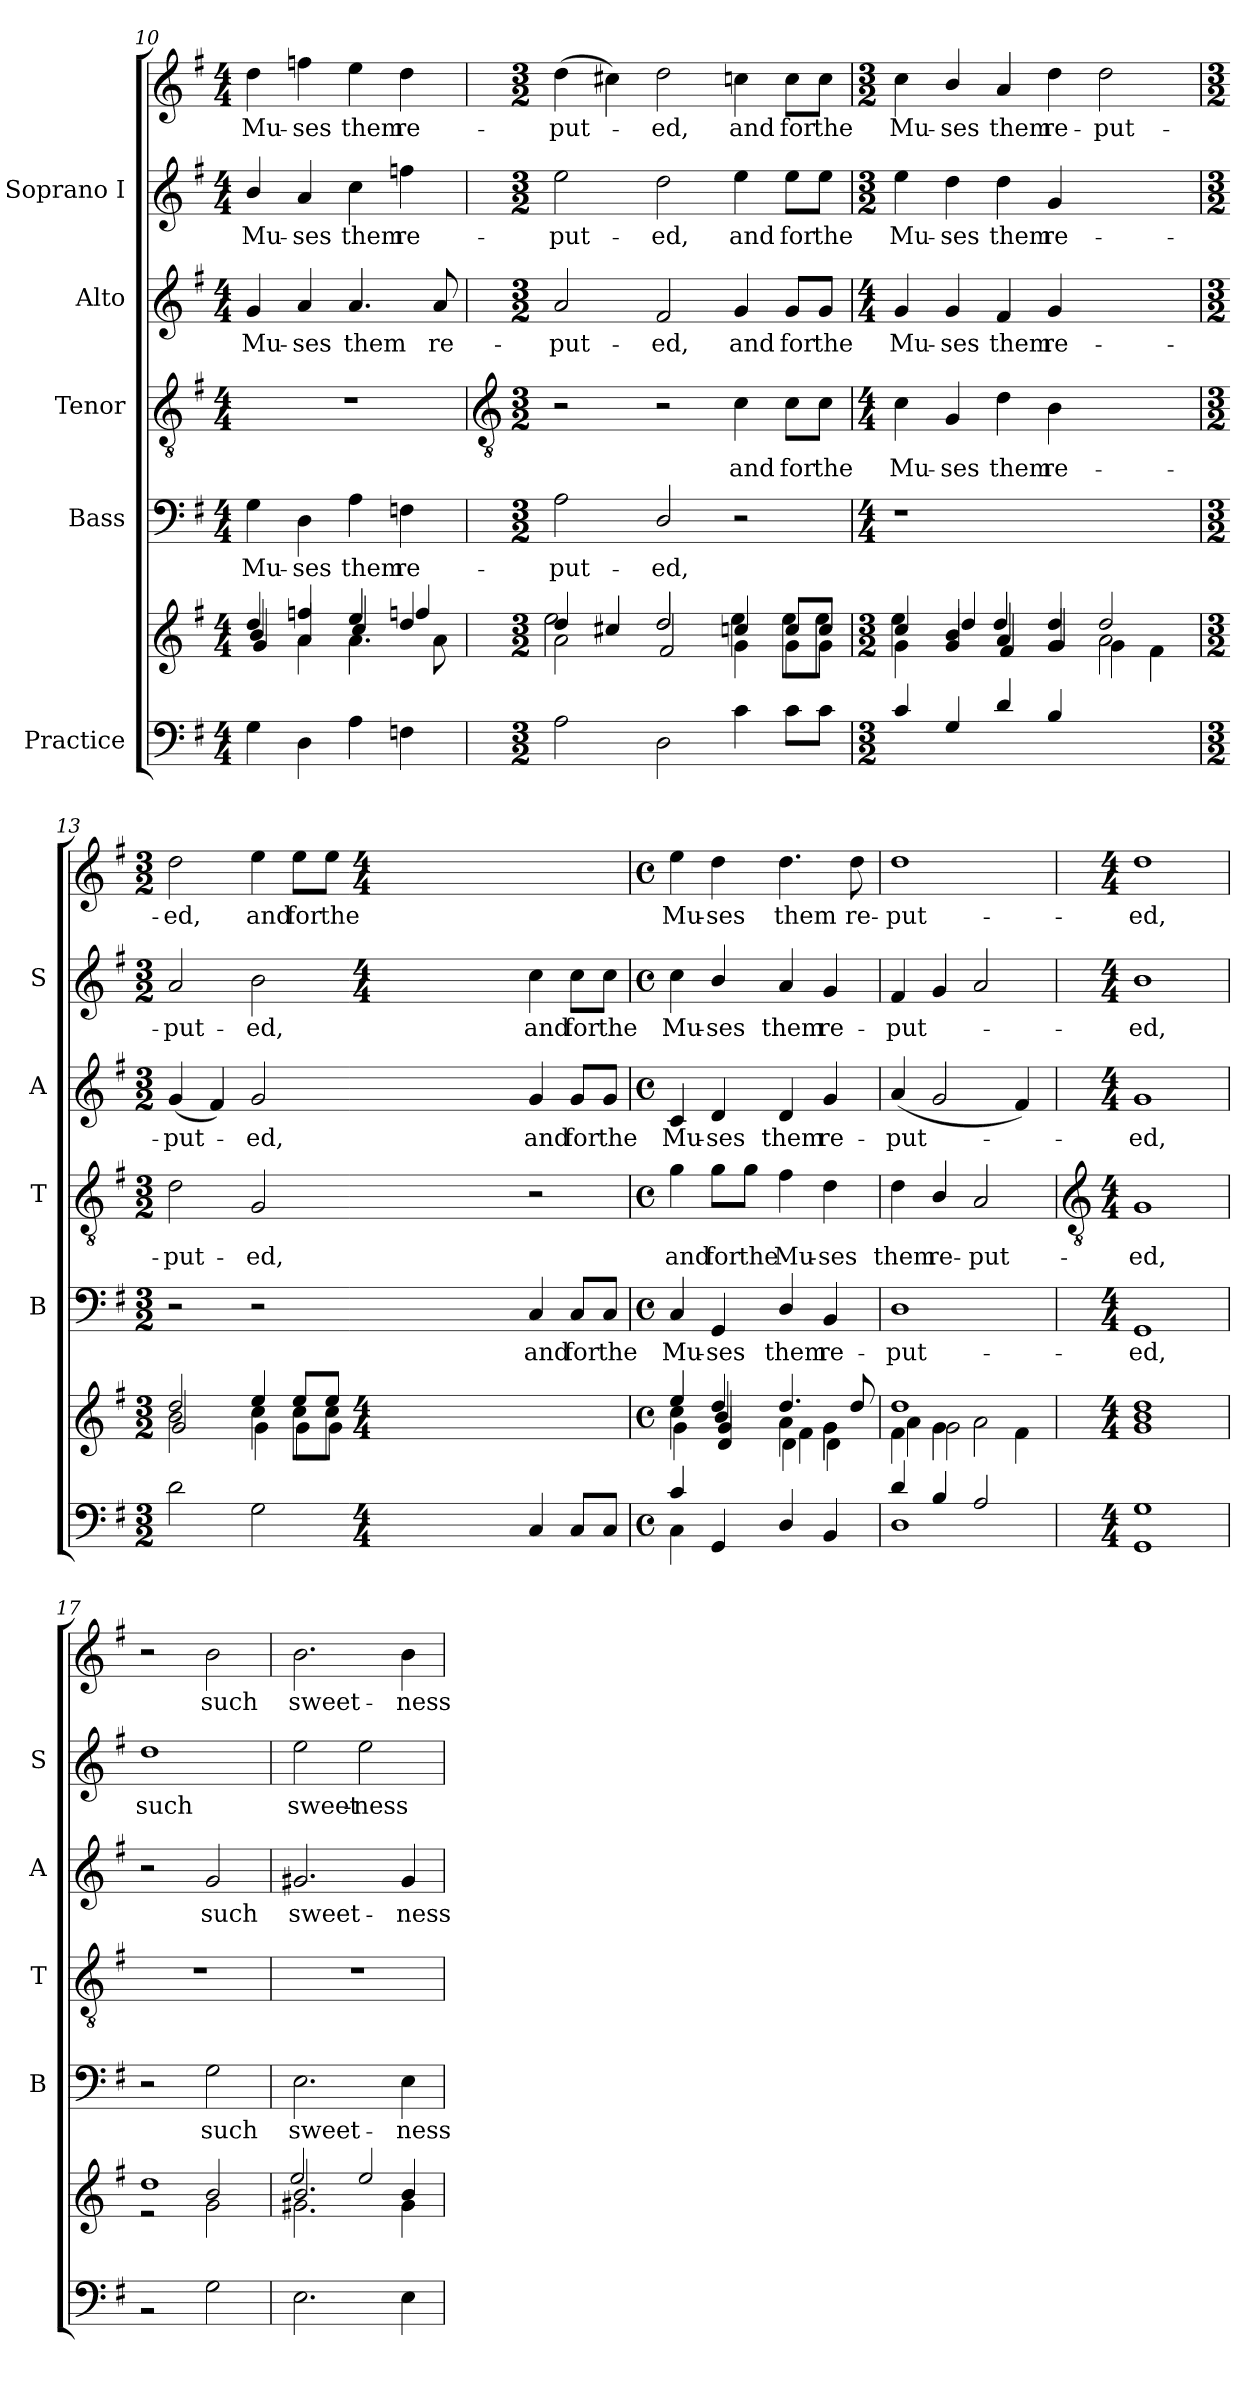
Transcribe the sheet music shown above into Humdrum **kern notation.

**kern	**kern	**kern	**text	**kern	**text	**kern	**text	**kern	**text	**kern	**text
*part5	*part5	*part4	*part4	*part3	*part3	*part2	*part2	*part1	*part1	*part1	*part1
*staff7	*staff6	*staff5	*staff5	*staff4	*staff4	*staff3	*staff3	*staff2	*staff2	*staff1	*staff1
*I"Practice	*	*I"Bass	*	*I"Tenor	*	*I"Alto	*	*I"Soprano I	*	*	*
*	*	*I'B	*	*I'T	*	*I'A	*	*I'S	*	*	*
*clefF4	*clefG2	*clefF4	*	*clefGv2	*	*clefG2	*	*clefG2	*	*clefG2	*
*k[f#]	*k[f#]	*k[f#]	*	*k[f#]	*	*k[f#]	*	*k[f#]	*	*k[f#]	*
*G:	*G:	*G:	*	*G:	*	*G:	*	*G:	*	*G:	*
*M4/4	*M4/4	*M4/4	*	*M4/4	*	*M4/4	*	*M4/4	*	*M4/4	*
=10	=10	=10	=10	=10	=10	=10	=10	=10	=10	=10	=10
*^	*^	*	*	*	*	*	*	*	*	*	*
*	*	*	*^	*	*	*	*	*	*	*	*	*	*
!	!	!	!	!	!	!LO:LY:b	!	!	!	!LO:LY:b	!	!LO:LY:b	!	!LO:LY:b
1ryy	4G	4dd/	4b/	4g	4G	Mu-	1r	.	4g	Mu-	4b/	-Mu-	4dd	Mu-
!	!	!	!	!	!	!LO:LY:b	!	!	!	!LO:LY:b	!	!LO:LY:b	!	!LO:LY:b
.	4D	4ffn	4a\	4a	4D	-ses	.	.	4a	-ses	4a	-ses	4ffn	-ses
!	!	!	!	!	!	!LO:LY:b	!	!	!	!LO:LY:b	!	!LO:LY:b	!	!LO:LY:b
.	4A	4ee/	4cc/	4.a\	4A	them	.	.	4.a	them	4cc	them	4ee	them
!	!	!	!	!	!	!LO:LY:b	!	!	!	!	!	!LO:LY:b	!	!LO:LY:b
.	4Fn	4dd/	4ffn/	.	4Fn	re-	.	.	.	.	4ffn	re-	4dd	re-
!	!	!	!	!	!	!	!	!	!	!LO:LY:b	!	!	!	!
.	.	.	.	8a\	.	.	.	.	8a	re-	.	.	.	.
!!LO:LB:g=z
=11	=11	=11	=11	=11	=11	=11	=11	=11	=11	=11	=11	=11	=11	=11
*	*	*	*	*	*	*	*clefGv2	*	*	*	*	*	*	*
*M3/2	*	*M3/2	*	*	*M3/2	*	*M3/2	*	*M3/2	*	*M3/2	*	*M3/2	*
!	!	!	!	!	!	!LO:LY:b	!	!	!	!LO:LY:b	!	!LO:LY:b	!	!LO:LY:b
2ryy	2A	4dd/	2ee	2a\	2A	-put-	2r	.	2a	-put-	2ee	put-	(>4dd	-put-
.	.	4cc#X/	.	.	.	.	.	.	.	.	.	.	4cc#X)	.
!	!	!	!	!	!	!LO:LY:b	!	!	!	!LO:LY:b	!	!LO:LY:b	!	!LO:LY:b
2ryy	2D\	2dd/	2dd/	2f#	2D/	-ed,	2r	.	2f#	-ed,	2dd	-ed,	2dd	ed,
!	!	!	!	!	!	!	!	!LO:LY:b	!	!LO:LY:b	!	!LO:LY:b	!	!LO:LY:b
4c	2ryy	4ccn	4ee	4g\	2r	.	4c	and	4g	and	4ee	and	4ccn	and
!	!	!	!	!	!	!	!	!LO:LY:b	!	!LO:LY:b	!	!LO:LY:b	!	!LO:LY:b
8cL	.	8ccL	8eeL	8g\L	.	.	8c\L	for	8g/L	for	8ee\L	for	8cc\L	for
!	!	!	!	!	!	!	!	!LO:LY:b	!	!LO:LY:b	!	!LO:LY:b	!	!LO:LY:b
8cJ	.	8ccJ	8eeJ	8g\J	.	.	8c\J	the	8g/J	the	8ee\J	the	8cc\J	the
=12	=12	=12	=12	=12	=12	=12	=12	=12	=12	=12	=12	=12	=12	=12
*M3/2	*	*M3/2	*	*	*M4/4	*	*M4/4	*	*M4/4	*	*M3/2	*	*M3/2	*
!	!	!	!	!	!	!	!	!LO:LY:b	!	!LO:LY:b	!	!LO:LY:b	!	!LO:LY:b
4c	1.ryy	4cc	4ee	4g\	1r	.	4c	Mu-	4g	Mu-	4ee	-Mu-	4cc	Mu-
!	!	!	!	!	!	!	!	!LO:LY:b	!	!LO:LY:b	!	!LO:LY:b	!	!LO:LY:b
4G	.	4b/	4dd/	4g	.	.	4G	-ses	4g	-ses	4dd	-ses	4b/	-ses
!	!	!	!	!	!	!	!	!LO:LY:b	!	!LO:LY:b	!	!LO:LY:b	!	!LO:LY:b
4d	.	4a	4dd/	4f#	.	.	4d	them	4f#	them	4dd	them	4a	them
!	!	!	!	!	!	!	!	!LO:LY:b	!	!LO:LY:b	!	!LO:LY:b	!	!LO:LY:b
4B	.	4dd/	4g/	4g	.	.	4B	re-	4g	re-	4g	re-	4dd	re-
!	!	!	!	!	!	!	!	!	!	!	!	!	!	!LO:LY:b
2ryy	.	2dd/	2a	4g\	2ryy	.	2ryy	.	2ryy	.	2ryy	.	2dd	-put-
.	.	.	.	4f#\	.	.	.	.	.	.	.	.	.	.
=13	=13	=13	=13	=13	=13	=13	=13	=13	=13	=13	=13	=13	=13	=13
*M3/2	*	*M3/2	*	*	*M3/2	*	*M3/2	*	*M3/2	*	*M3/2	*	*M3/2	*
!	!	!	!	!	!	!	!	!LO:LY:b	!	!LO:LY:b	!	!LO:LY:b	!	!LO:LY:b
2d	2ryy	2dd/	2b	2g	2r	.	2d	-put-	(<4g	-put-	2a	put-	2dd	-ed,
.	.	.	.	.	.	.	.	.	4f#)	.	.	.	.	.
!	!	!	!	!	!	!	!	!LO:LY:b	!	!LO:LY:b	!	!LO:LY:b	!	!LO:LY:b
2G	2ryy	4ee	4cc	4g\	2r	.	2G	-ed,	2g	ed,	2b	-ed,	4ee	and
!	!	!	!	!	!	!	!	!	!	!	!	!	!	!LO:LY:b
.	.	8eeL	8ccL	8g\L	.	.	.	.	.	.	.	.	8ee\L	for
!	!	!	!	!	!	!	!	!	!	!	!	!	!	!LO:LY:b
.	.	8eeJ	8ccJ	8g\J	.	.	.	.	.	.	.	.	8ee\J	the
*M4/4	*	*M4/4	*	*	*	*	*	*	*	*	*M4/4	*	*M4/4	*
*met(c)	*	*met(c)	*	*	*	*	*	*	*	*	*met(c)	*	*met(c)	*
!	!	!	!	!	!	!LO:LY:b	!	!	!	!LO:LY:b	!	!LO:LY:b	!	!
2ryy	4C	2ryy	2ryy	2ryy	4C	and	2r	.	4g	and	4cc	and	2ryy	.
!	!	!	!	!	!	!LO:LY:b	!	!	!	!LO:LY:b	!	!LO:LY:b	!	!
.	8CL	.	.	.	8C/L	for	.	.	8g/L	for	8cc\L	for	.	.
!	!	!	!	!	!	!LO:LY:b	!	!	!	!LO:LY:b	!	!LO:LY:b	!	!
.	8CJ	.	.	.	8C/J	the	.	.	8g/J	the	8cc\J	the	.	.
*	*	*v	*v	*v	*	*	*	*	*	*	*	*	*	*
=14	=14	=14	=14	=14	=14	=14	=14	=14	=14	=14	=14	=14
*M4/4	*	*M4/4	*M4/4	*	*M4/4	*	*M4/4	*	*M4/4	*	*M4/4	*
*met(c)	*	*met(c)	*met(c)	*	*met(c)	*	*met(c)	*	*met(c)	*	*met(c)	*
*	*	*^	*	*	*	*	*	*	*	*	*	*
*	*	*	*^	*	*	*	*	*	*	*	*	*	*
*	*	*	*	*^	*	*	*	*	*	*	*	*	*	*
!	!	!	!	!	!	!	!LO:LY:b	!	!LO:LY:b	!	!LO:LY:b	!	!LO:LY:b	!	!LO:LY:b
4c	4C\	4ee	4cc	4ryy	4g\	4C	Mu-	4g	and	4c	Mu-	4cc	-Mu-	4ee	Mu-
!	!	!	!	!	!	!	!LO:LY:b	!	!LO:LY:b	!	!LO:LY:b	!	!LO:LY:b	!	!LO:LY:b
2.ryy	4GG	4dd/	4b/	4d/	4g/	4GG	-ses	8g\L	for	4d	-ses	4b/	-ses	4dd	-ses
!	!	!	!	!	!	!	!	!	!LO:LY:b	!	!	!	!	!	!
.	.	.	.	.	.	.	.	8g\J	the	.	.	.	.	.	.
!	!	!	!	!	!	!	!LO:LY:b	!	!LO:LY:b	!	!LO:LY:b	!	!LO:LY:b	!	!LO:LY:b
.	4D/	4.dd/	4a\	4d\	4f#\	4D/	them	4f#	Mu-	4d	them	4a	them	4.dd	them
!	!	!	!	!	!	!	!LO:LY:b	!	!LO:LY:b	!	!LO:LY:b	!	!LO:LY:b	!	!
.	4BB	.	4g\	4g\	4d\	4BB	re-	4d	-ses	4g	re-	4g	re-	.	.
!	!	!	!	!	!	!	!	!	!	!	!	!	!	!	!LO:LY:b
.	.	8dd/	.	.	.	.	.	.	.	.	.	.	.	8dd	re-
*	*	*	*	*v	*v	*	*	*	*	*	*	*	*	*	*
=15	=15	=15	=15	=15	=15	=15	=15	=15	=15	=15	=15	=15	=15	=15
!	!	!	!	!	!	!LO:LY:b	!	!LO:LY:b	!	!LO:LY:b	!	!LO:LY:b	!	!LO:LY:b
4d/	1D	1dd	4f#\	4a\	1D	-put-	4d	them	(<4a	-put-	4f#	-put-	1dd	-put-
!	!	!	!	!	!	!	!	!LO:LY:b	!	!	!	!	!	!
4B/	.	.	4g	2g\	.	.	4B/	re-	2g	.	4g	.	.	.
!	!	!	!	!	!	!	!	!LO:LY:b	!	!	!	!	!	!
2A/	.	.	2a	.	.	.	2A	-put-	.	.	2a	.	.	.
.	.	.	.	4f#\	.	.	.	.	4f#)	.	.	.	.	.
!!LO:LB:g=z
=16	=16	=16	=16	=16	=16	=16	=16	=16	=16	=16	=16	=16	=16	=16
*	*	*	*	*	*	*	*clefGv2	*	*	*	*	*	*	*
*M4/4	*	*M4/4	*	*	*M4/4	*	*M4/4	*	*M4/4	*	*M4/4	*	*M4/4	*
!	!	!	!	!	!	!LO:LY:b	!	!LO:LY:b	!	!LO:LY:b	!	!LO:LY:b	!	!LO:LY:b
1G	1GG	1dd	1b	1g	1GG	-ed,	1G	-ed,	1g	ed,	1b	ed,	1dd	ed,
=17	=17	=17	=17	=17	=17	=17	=17	=17	=17	=17	=17	=17	=17	=17
!	!	!	!	!	!	!	!	!	!	!	!	!LO:LY:b	!	!
1ryy	2r	2ryy	1dd	2r	2r	.	1r	.	2r	.	1dd	such	2r	.
!	!	!	!	!	!	!LO:LY:b	!	!	!	!LO:LY:b	!	!	!	!LO:LY:b
.	2G	2b	.	2g\	2G	such	.	.	2g	such	.	.	2b	such
=18	=18	=18	=18	=18	=18	=18	=18	=18	=18	=18	=18	=18	=18	=18
!	!	!	!	!	!	!LO:LY:b	!	!	!	!LO:LY:b	!	!LO:LY:b	!	!LO:LY:b
1ryy	2.E	2.b	2ee/	2.g#X\	2.E	sweet-	1r	.	2.g#X	sweet-	2ee	sweet-	2.b	sweet-
!	!	!	!	!	!	!	!	!	!	!	!	!LO:LY:b	!	!
.	.	.	2ee/	.	.	.	.	.	.	.	2ee	-ness	.	.
!	!	!	!	!	!	!LO:LY:b	!	!	!	!LO:LY:b	!	!	!	!LO:LY:b
.	4E	4b	.	4g#\	4E	-ness	.	.	4g#	-ness	.	.	4b	-ness
*v	*v	*	*	*	*	*	*	*	*	*	*	*	*	*
*	*v	*v	*v	*	*	*	*	*	*	*	*	*	*
=	=	=	=	=	=	=	=	=	=	=	=
*-	*-	*-	*-	*-	*-	*-	*-	*-	*-	*-	*-
